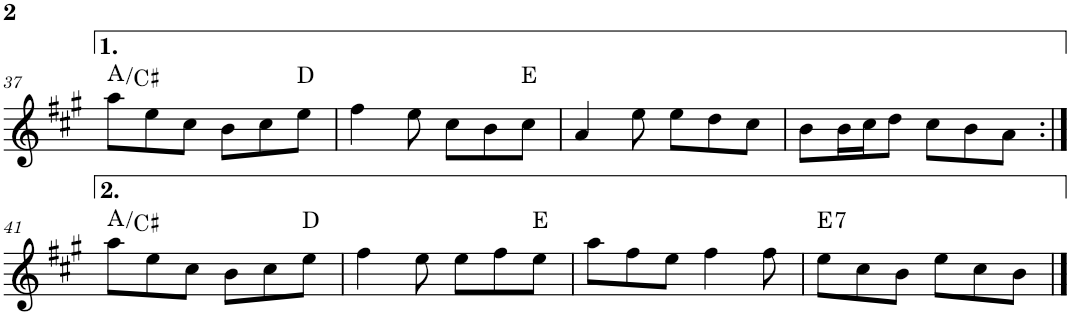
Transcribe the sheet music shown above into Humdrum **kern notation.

**kern	**harte
*part1	*part1
*staff1	*
*I"Piano	*
*I'Pno.	*
!!LO:PB:g=z
*clefG2	*
*k[f#c#g#]	*
*M6/8	*
=37	=37
8aa\L	A:maj/3
8ee\	.
8cc#\J	.
8b\L	.
8cc#\	.
8ee\J	D:maj
=38	=38
4ff#\	.
8ee\	.
8cc#\L	.
8b\	.
8cc#\J	E:maj
=39	=39
4a/	.
8ee\	.
8ee\L	.
8dd\	.
8cc#\J	.
=40	=40
8b\L	.
16b\L	.
16cc#\J	.
8dd\J	.
8cc#\L	.
8b\	.
8a\J	.
!!LO:LB:g=z
=41:|!	=41:|!
8aa\L	A:maj/3
8ee\	.
8cc#\J	.
8b\L	.
8cc#\	.
8ee\J	D:maj
=42	=42
4ff#\	.
8ee\	.
8ee\L	.
8ff#\	.
8ee\J	E:maj
=43	=43
8aa\L	.
8ff#\	.
8ee\J	.
4ff#\	.
8ff#\	.
=44	=44
!	!LO:H:kt=7
8ee\L	E:7
8cc#\	.
8b\J	.
8ee\L	.
8cc#\	.
8b\J	.
==	==
*-	*-
